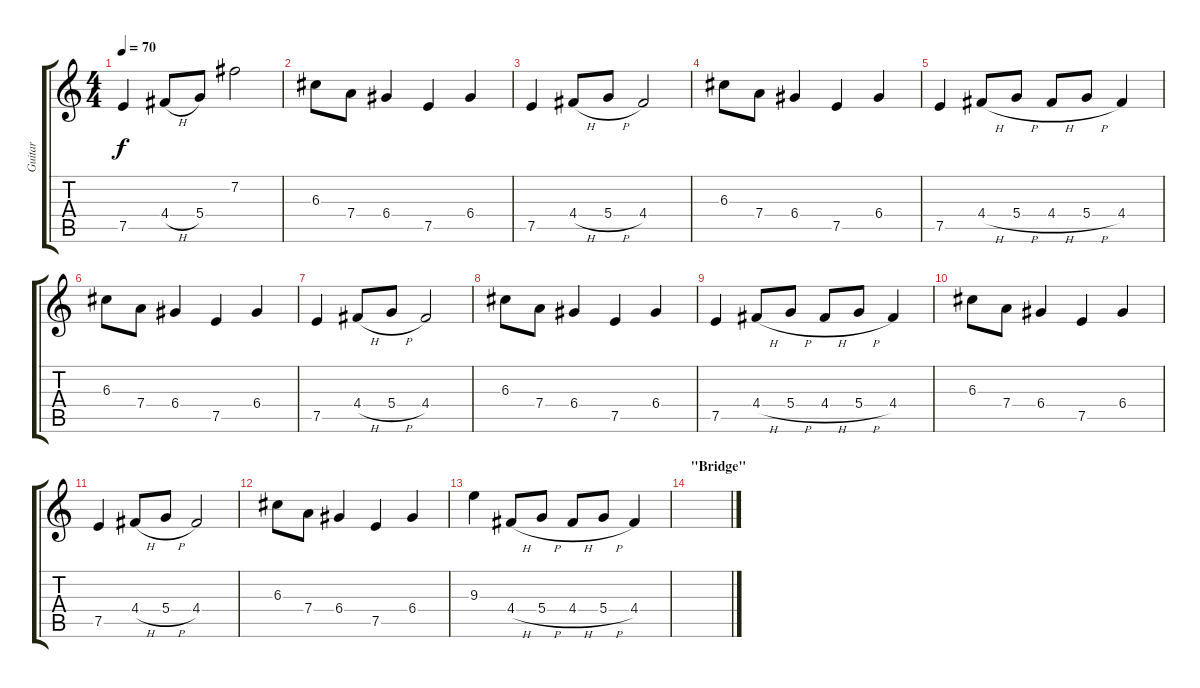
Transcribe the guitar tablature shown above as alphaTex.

\track ("Guitar" "Guitar") {instrument acousticguitarnylon}
\staff {score tabs}
\tuning (E4 B3 G3 D3 A2 E2) {hide}
\ts (4 4)
\tempo 70
\clef g2
\ks c
7.5.4{dy f} 4.4{h}.8 5.4.8 7.2.2 |
6.3.8 7.4.8 6.4.4 7.5.4 6.4.4 |
7.5.4 4.4{h}.8 5.4{h}.8 4.4.2 |
6.3.8 7.4.8 6.4.4 7.5.4 6.4.4 |
7.5.4 4.4{h}.8 5.4{h}.8 4.4{h}.8 5.4{h}.8 4.4.4 |
6.3.8 7.4.8 6.4.4 7.5.4 6.4.4 |
7.5.4 4.4{h}.8 5.4{h}.8 4.4.2 |
6.3.8 7.4.8 6.4.4 7.5.4 6.4.4 |
7.5.4 4.4{h}.8 5.4{h}.8 4.4{h}.8 5.4{h}.8 4.4.4 |
6.3.8 7.4.8 6.4.4 7.5.4 6.4.4 |
7.5.4 4.4{h}.8 5.4{h}.8 4.4.2 |
6.3.8 7.4.8 6.4.4 7.5.4 6.4.4 |
9.3.4 4.4{h}.8 5.4{h}.8 4.4{h}.8 5.4{h}.8 4.4.4 |
\section ("" "\"Bridge\"")
